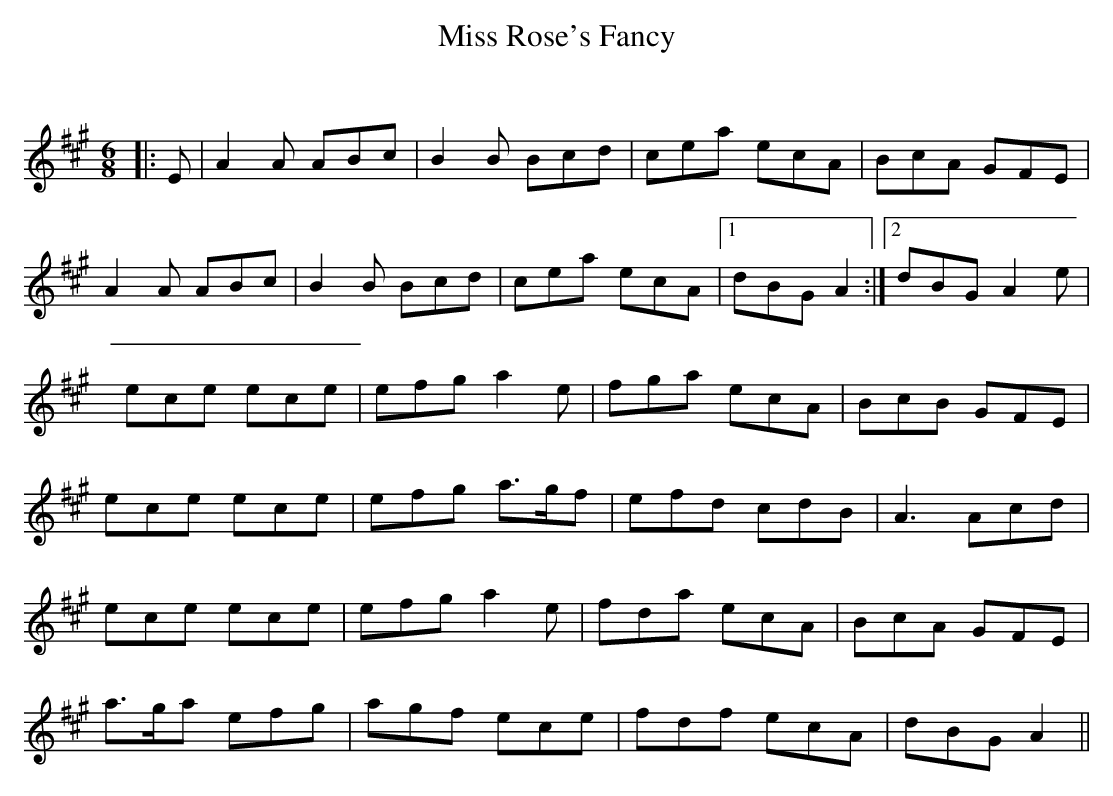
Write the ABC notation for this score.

X:1
T: Miss Rose's Fancy
C:
Q:180
K:A
M:6/8
L:1/16
|:E2|A4A2 A2B2c2|B4B2 B2c2d2|c2e2a2 e2c2A2|B2c2A2 G2F2E2|
A4A2 A2B2c2|B4B2 B2c2d2|c2e2a2 e2c2A2|1d2B2G2 A4:|2d2B2G2 A4e2|
e2c2e2 e2c2e2|e2f2g2 a4e2|f2g2a2 e2c2A2|B2c2B2 G2F2E2|
e2c2e2 e2c2e2|e2f2g2 a3gf2|e2f2d2 c2d2B2|A6A2c2d2|
e2c2e2 e2c2e2|e2f2g2 a4e2|f2d2a2 e2c2A2|B2c2A2 G2F2E2|
a3ga2 e2f2g2|a2g2f2 e2c2e2|f2d2f2 e2c2A2|d2B2G2 A4||
